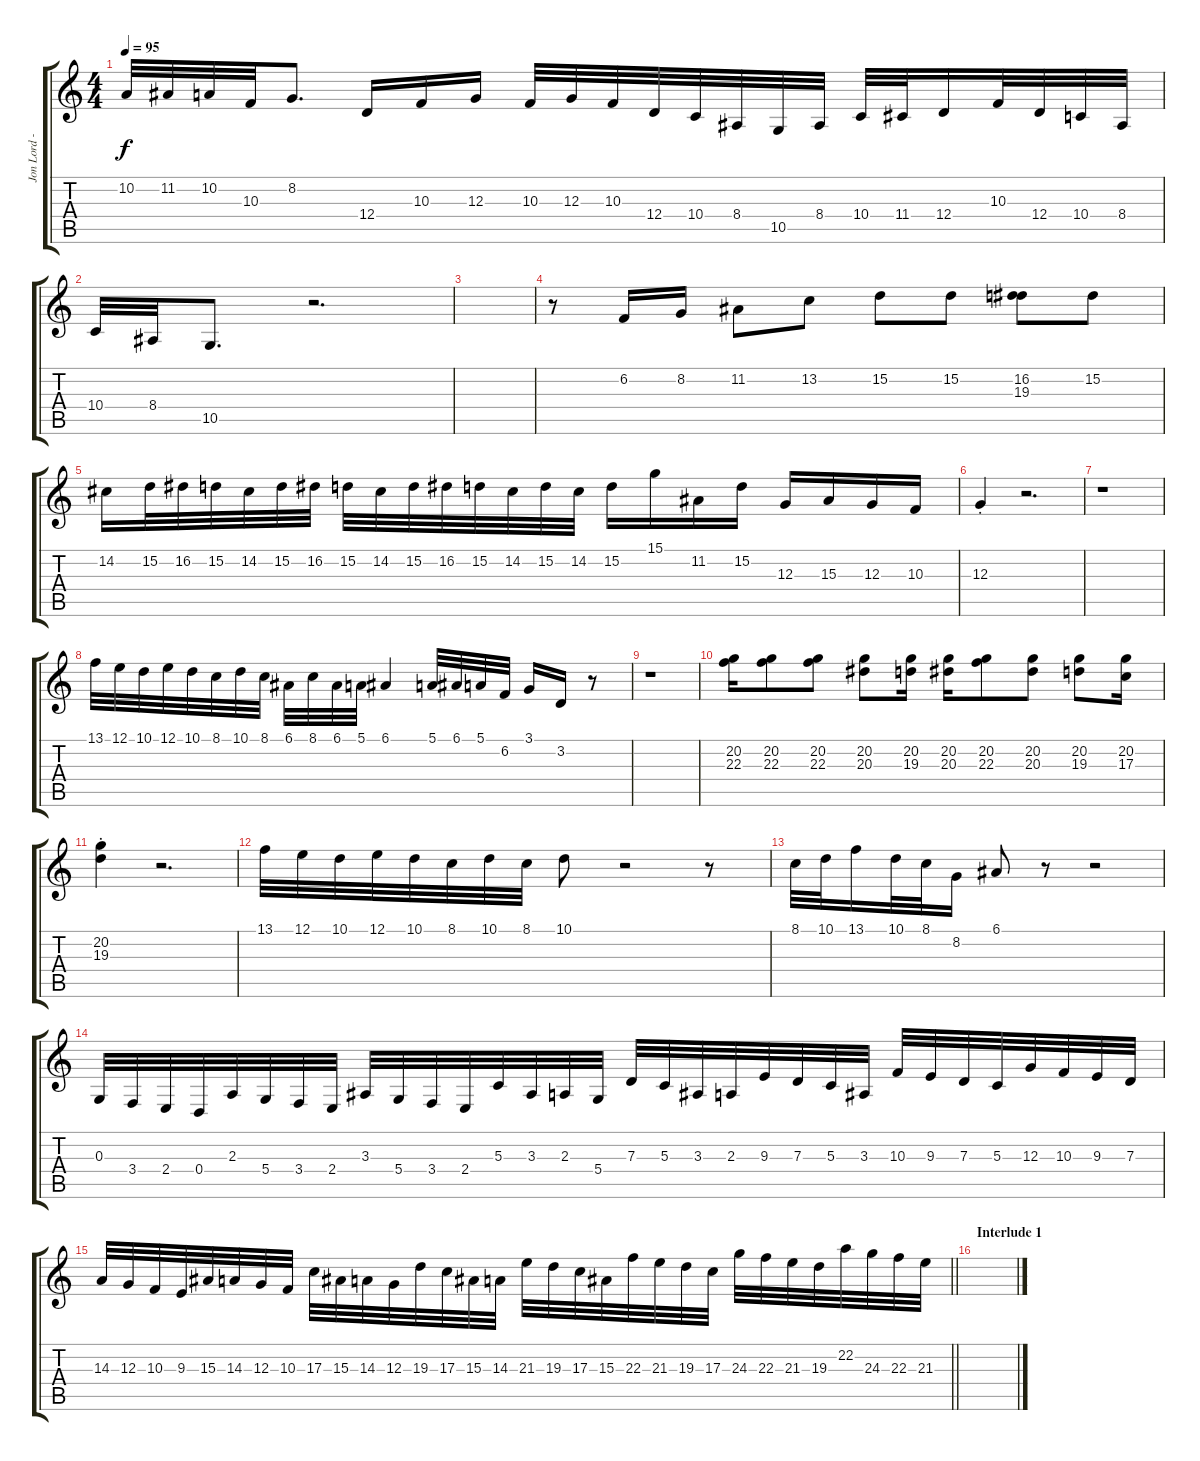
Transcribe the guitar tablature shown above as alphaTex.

\track ("Jon Lord - Organ" "Jon Lord -") {instrument drawbarorgan}
\staff {score tabs}
\tuning (E4 B3 G3 D3 A2 D2) {hide}
\ts (4 4)
\tempo 95
\clef g2
\ks c
10.2.32{dy f} 11.2.32 10.2.32 10.3.32 8.2.8{d} 12.4.16 10.3.16 12.3.16 10.3.32 12.3.32 10.3.32 12.4.32 10.4.32 8.4.32 10.5.32 8.4.32 10.4.32 11.4.32 12.4.16 10.3.32 12.4.32 10.4.32 8.4.32 |
10.4.32 8.4.32 10.5.8{d} r.2{d} |
|
r.8 6.2.16 8.2.16 11.2.8 13.2.8 15.2.8 15.2.8 (16.2 19.3).8 15.2.8 |
14.2.16 15.2.32 16.2.32 15.2.32 14.2.32 15.2.32 16.2.32 15.2.32 14.2.32 15.2.32 16.2.32 15.2.32 14.2.32 15.2.32 14.2.32 15.2.16 15.1.16 11.2.16 15.2.16 12.3.16 15.3.16 12.3.16 10.3.16 |
12.3{st}.4 r.2{d} |
r.1 |
13.1.32 12.1.32 10.1.32 12.1.32 10.1.32 8.1.32 10.1.32 8.1.32 6.1.32 8.1.32 6.1.32 5.1.32 6.1.4 5.1.32 6.1.32 5.1.32 6.2.32 3.1.16 3.2.16 r.8 |
r.1 |
(20.2 22.3).16 (20.2 22.3).8 (20.2 22.3).8 (20.2 20.3).8 (20.2 19.3).16 (20.2 20.3).16 (20.2 22.3).8 (20.2 20.3).8 (20.2 19.3).8 (20.2 17.3).16 |
(20.2{st} 19.3{st}).4 r.2{d} |
13.1.32 12.1.32 10.1.32 12.1.32 10.1.32 8.1.32 10.1.32 8.1.32 10.1.8 r.2 r.8 |
8.1.32 10.1.32 13.1.16 10.1.32 8.1.32 8.2.16 6.1.8 r.8 r.2 |
0.3.32 3.4.32 2.4.32 0.4.32 2.3.32 5.4.32 3.4.32 2.4.32 3.3.32 5.4.32 3.4.32 2.4.32 5.3.32 3.3.32 2.3.32 5.4.32 7.3.32 5.3.32 3.3.32 2.3.32 9.3.32 7.3.32 5.3.32 3.3.32 10.3.32 9.3.32 7.3.32 5.3.32 12.3.32 10.3.32 9.3.32 7.3.32 |
\barLineRight lightlight
14.3.32 12.3.32 10.3.32 9.3.32 15.3.32 14.3.32 12.3.32 10.3.32 17.3.32 15.3.32 14.3.32 12.3.32 19.3.32 17.3.32 15.3.32 14.3.32 21.3.32 19.3.32 17.3.32 15.3.32 22.3.32 21.3.32 19.3.32 17.3.32 24.3.32 22.3.32 21.3.32 19.3.32 22.2.32 24.3.32 22.3.32 21.3.32 |
\section ("" "Interlude 1")
